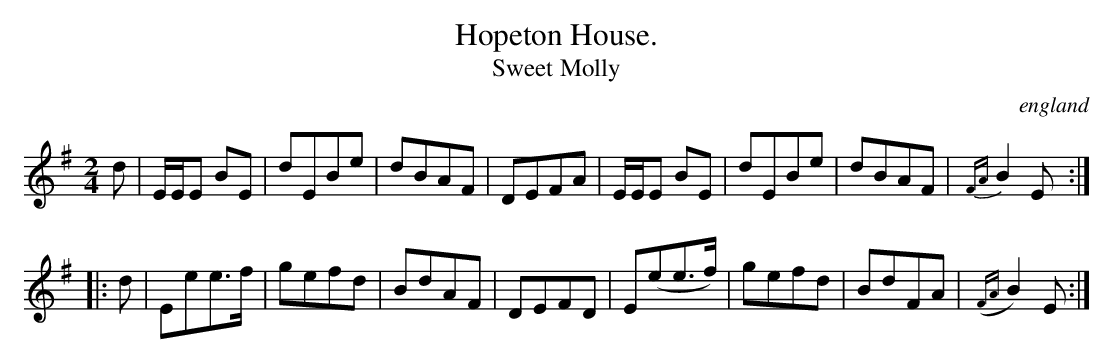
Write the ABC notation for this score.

X:1
T:Hopeton House.
T:Sweet Molly
O:england
M:2/4
L:1/8
K:EMin
d|E/E/E BE|dEBe|dBAF|DEFA|E/E/E   BE|dEBe|dBAF| {FA}B2 E::
d|Eee>f   |gefd|BdAF|DEFD|E(ee>f)   |gefd|BdFA|({FA}B2)E:|
